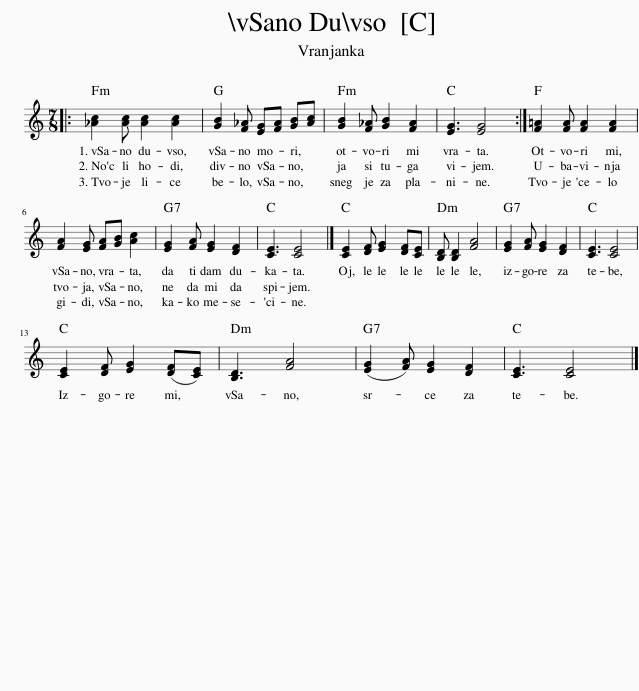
X:1
L:1/8
M:7/8
I:linebreak $
K:C
V:1 treble
V:1
|: [_Ac]2 [Ac] [Ac]2 [Ac]2 | [GB]2 [F_A] [EG][FA] [GB][Ac] | [GB]2 [F_A] [GB]2 [FA]2 | [EG]3 [EG]4 :| [F=A]2 [FA] [FA]2 [FA]2 |$ %5
 [FA]2 [EG] [FA][GB] [Ac]2 | [EG]2 [FA] [EG]2 [DF]2 | [CE]3 [CE]4 |] [CE]2 [DF] [EG]2 [DF][CE] | [B,D] [B,D]2 [FA]4 | %10
 [EG]2 [FA] [EG]2 [DF]2 | [CE]3 [CE]4 |$ [CE]2 [DF] [EG]2 ([DF][CE]) | [B,D]3 [FA]4 | ([EG]2 [FA]) [EG]2 [DF]2 | %15
 [CE]3 [CE]4 |] %16
